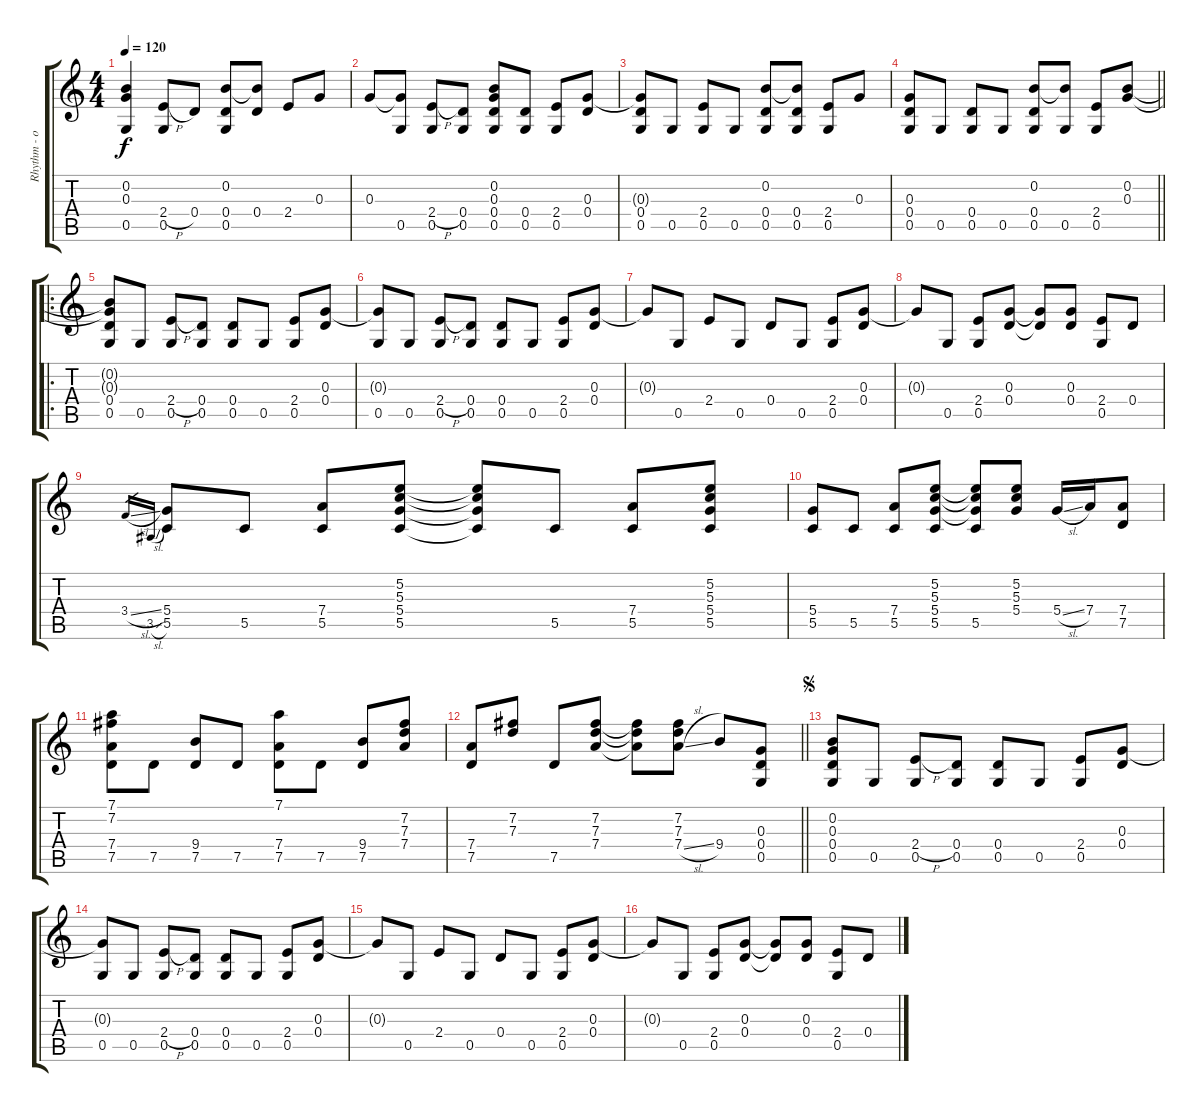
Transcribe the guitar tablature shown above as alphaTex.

\track ("Rhythm - open G Tuing - w/dist" "Rhythm - o") {instrument distortionguitar}
\staff {score tabs}
\tuning (D4 B3 G3 D3 G2 D2) {hide}
\ts (4 4)
\tempo 120
\clef g2
\ks c
(0.2 0.3 0.5).4{dy f instrument distortionguitar} (2.4{h} 0.5).8 0.4.8 (0.2 0.4 0.5).8 (0.2{t} 0.4).8 2.4.8 0.3.8 |
0.3.8 (0.3{t} 0.5).8 (2.4{h} 0.5).8 (0.4 0.5).8 (0.2 0.3 0.4 0.5).8 (0.4 0.5).8 (2.4 0.5).8 (0.3 0.4).8 |
(0.3{t} 0.4 0.5).8 0.5.8 (2.4 0.5).8 0.5.8 (0.2 0.4 0.5).8 (0.2{t} 0.4 0.5).8 (2.4 0.5).8 0.3.8 |
\barLineRight lightlight
(0.3 0.4 0.5).8 0.5.8 (0.4 0.5).8 0.5.8 (0.2 0.4 0.5).8 (0.2{t} 0.5).8 (2.4 0.5).8 (0.2 0.3).8 |
\ro
(0.2{t} 0.3{t} 0.4 0.5).8 0.5.8 (2.4{h} 0.5).8 (0.4 0.5).8 (0.4 0.5).8 0.5.8 (2.4 0.5).8 (0.3 0.4).8 |
(0.3{t} 0.5).8 0.5.8 (2.4{h} 0.5).8 (0.4 0.5).8 (0.4 0.5).8 0.5.8 (2.4 0.5).8 (0.3 0.4).8 |
0.3{t}.8 0.5.8 2.4.8 0.5.8 0.4.8 0.5.8 (2.4 0.5).8 (0.3 0.4).8 |
0.3{t}.8 0.5.8 (2.4 0.5).8 (0.3 0.4).8 (0.3{t} 0.4{t}).8 (0.3 0.4).8 (2.4 0.5).8 0.4.8 |
3.4{sl}.16{gr} 3.5{sl}.16{gr} (5.4 5.5).8 5.5.8 (7.4 5.5).8 (5.2 5.3 5.4 5.5).8 (5.2{t} 5.3{t} 5.4{t} 5.5{t}).8 5.5.8 (7.4 5.5).8 (5.2 5.3 5.4 5.5).8 |
(5.4 5.5).8 5.5.8 (7.4 5.5).8 (5.2 5.3 5.4 5.5).8 (5.2{t} 5.3{t} 5.4{t} 5.5).8 (5.2 5.3 5.4).8 5.4{sl}.16 7.4.16 (7.4 7.5).8 |
(7.1 7.2 7.4 7.5).8 7.5.8 (9.4 7.5).8 7.5.8 (7.1 7.4 7.5).8 7.5.8 (9.4 7.5).8 (7.2 7.3 7.4).8 |
\barLineRight lightlight
(7.4 7.5).8 (7.2 7.3).8 7.5.8 (7.2 7.3 7.4).8 (7.2{t} 7.3{t} 7.4{t}).8 (7.2 7.3 7.4{sl}).8 9.4.8 (0.3 0.4 0.5).8 |
\jump segno
(0.2 0.3 0.4 0.5).8 0.5.8 (2.4{h} 0.5).8 (0.4 0.5).8 (0.4 0.5).8 0.5.8 (2.4 0.5).8 (0.3 0.4).8 |
(0.3{t} 0.5).8 0.5.8 (2.4{h} 0.5).8 (0.4 0.5).8 (0.4 0.5).8 0.5.8 (2.4 0.5).8 (0.3 0.4).8 |
0.3{t}.8 0.5.8 2.4.8 0.5.8 0.4.8 0.5.8 (2.4 0.5).8 (0.3 0.4).8 |
0.3{t}.8 0.5.8 (2.4 0.5).8 (0.3 0.4).8 (0.3{t} 0.4{t}).8 (0.3 0.4).8 (2.4 0.5).8 0.4.8
